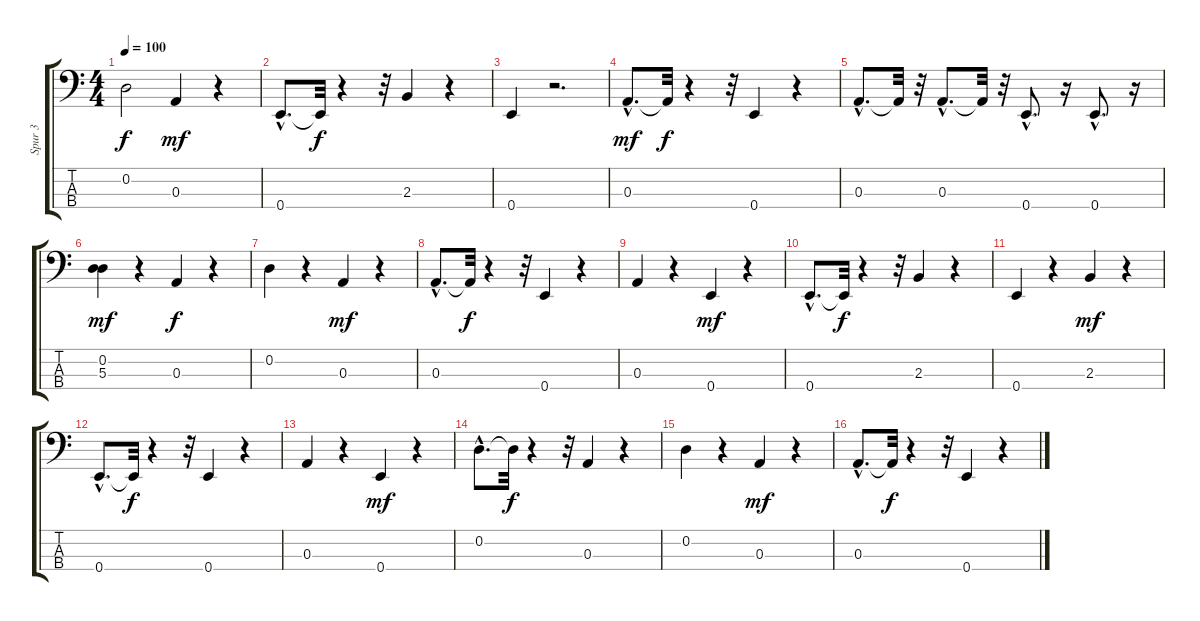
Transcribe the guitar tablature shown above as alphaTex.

\track ("Spur 3" "Spur 3") {instrument electricbassfinger}
\staff {score tabs}
\tuning (G2 D2 A1 E1) {hide}
\ts (4 4)
\tempo 100
\clef f4
\ks c
0.2.2{dy f} 0.3.4{dy mf} r.4 |
0.4{hac}.8{d} 0.4{t}.32{dy f} r.4 r.32 2.3.4 r.4 |
0.4.4 r.2{d} |
0.3{hac}.8{d dy mf} 0.3{t}.32{dy f} r.4 r.32 0.4.4 r.4 |
0.3{hac}.8{d} 0.3{t}.32 r.32 0.3{hac}.8{d} 0.3{t}.32 r.32 0.4{hac}.8{d} r.16 0.4{hac}.8{d} r.16 |
(0.2 5.3).4{dy mf} r.4 0.3.4{dy f} r.4 |
0.2.4 r.4 0.3.4{dy mf} r.4 |
0.3{hac}.8{d} 0.3{t}.32{dy f} r.4 r.32 0.4.4 r.4 |
0.3.4 r.4 0.4.4{dy mf} r.4 |
0.4{hac}.8{d} 0.4{t}.32{dy f} r.4 r.32 2.3.4 r.4 |
0.4.4 r.4 2.3.4{dy mf} r.4 |
0.4{hac}.8{d} 0.4{t}.32{dy f} r.4 r.32 0.4.4 r.4 |
0.3.4 r.4 0.4.4{dy mf} r.4 |
0.2{hac}.8{d} 0.2{t}.32{dy f} r.4 r.32 0.3.4 r.4 |
0.2.4 r.4 0.3.4{dy mf} r.4 |
0.3{hac}.8{d} 0.3{t}.32{dy f} r.4 r.32 0.4.4 r.4
